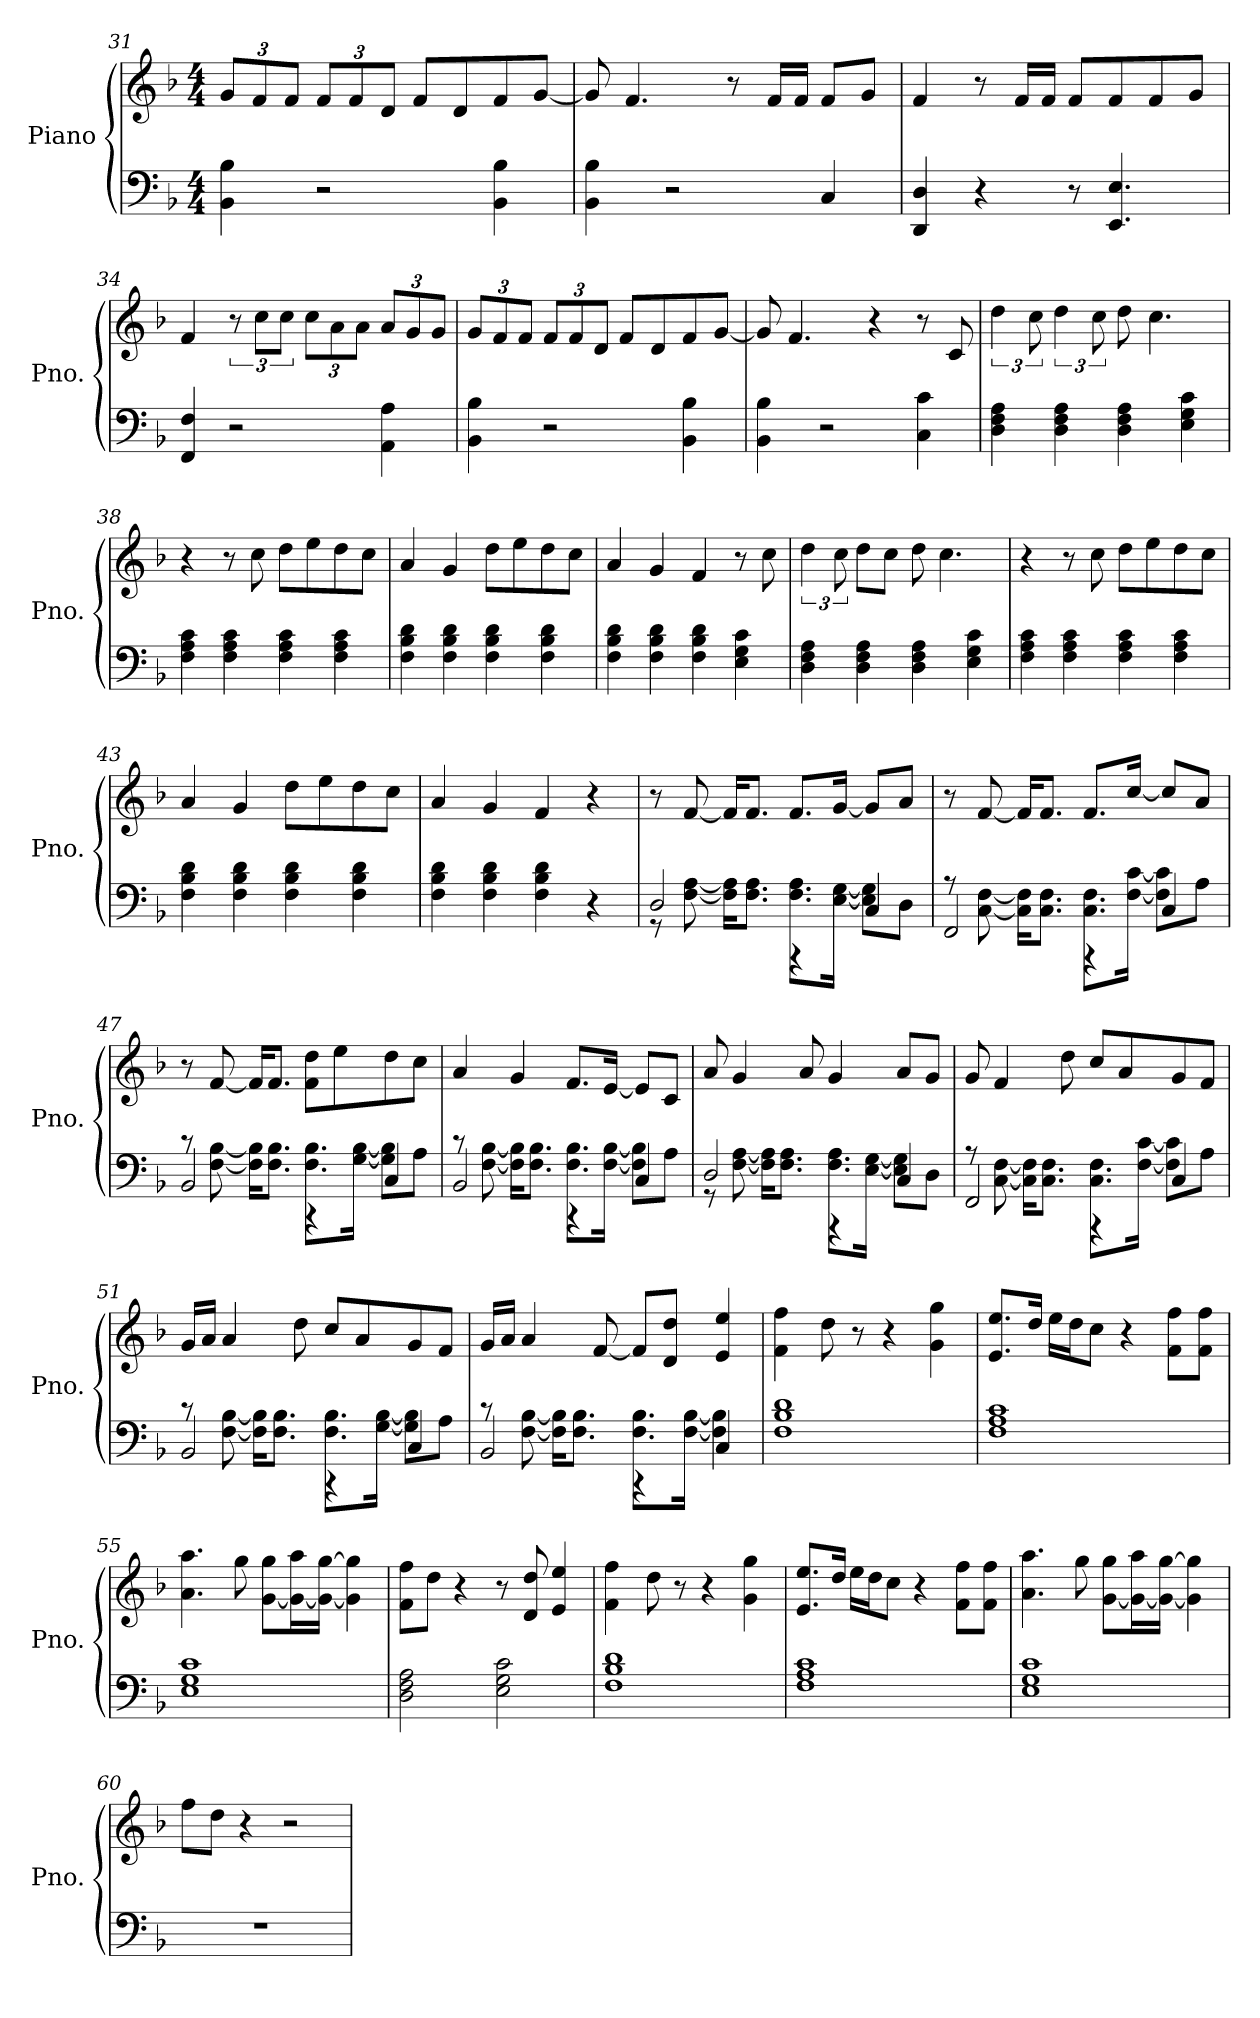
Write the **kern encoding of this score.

**kern	**kern
*part1	*part1
*staff2	*staff1
*I"Piano	*
*I'Pno.	*
*clefF4	*clefG2
*k[b-]	*k[b-]
*M4/4	*M4/4
*	*Xbrackettup
=31	=31
4BB-\ 4B-\	12g/L
.	12f/
.	12f/J
2r	12f/L
.	12f/
.	12d/J
.	8f/L
.	8d/
4BB-\ 4B-\	8f/
.	[8g/J
!!LO:LB:g=z
=32	=32
4BB-\ 4B-\	8g/]
.	4.f/
2r	.
.	8r
.	16f/LL
.	16f/JJ
4C/	8f/L
.	8g/J
=33	=33
4DD/ 4D/	4f/
4r	8r
.	16f/LL
.	16f/JJ
8r	8f/L
4.EE/ 4.E/	8f/
.	8f/
.	8g/J
=34	=34
4FF/ 4F/	4f/
*	*brackettup
2r	12r
.	12cc\L
.	12cc\J
*	*Xbrackettup
.	12cc\L
.	12a\
.	12a\J
4AA\ 4A\	12a/L
.	12g/
.	12g/J
=35	=35
4BB-\ 4B-\	12g/L
.	12f/
.	12f/J
2r	12f/L
.	12f/
.	12d/J
.	8f/L
.	8d/
4BB-\ 4B-\	8f/
.	[8g/J
=36	=36
4BB-\ 4B-\	8g/]
.	4.f/
2r	.
.	4r
4C\ 4c\	8r
.	8c/
!!LO:LB:g=z
=37	=37
*	*brackettup
4D\ 4F\ 4A\	6dd\
.	12cc\
4D\ 4F\ 4A\	6dd\
.	12cc\
4D\ 4F\ 4A\	8dd\
.	4.cc\
4E\ 4G\ 4c\	.
=38	=38
4F\ 4A\ 4c\	4r
4F\ 4A\ 4c\	8r
.	8cc\
4F\ 4A\ 4c\	8dd\L
.	8ee\
4F\ 4A\ 4c\	8dd\
.	8cc\J
=39	=39
4F\ 4B-\ 4d\	4a/
4F\ 4B-\ 4d\	4g/
4F\ 4B-\ 4d\	8dd\L
.	8ee\
4F\ 4B-\ 4d\	8dd\
.	8cc\J
=40	=40
4F\ 4B-\ 4d\	4a/
4F\ 4B-\ 4d\	4g/
4F\ 4B-\ 4d\	4f/
4E\ 4G\ 4c\	8r
.	8cc\
=41	=41
4D\ 4F\ 4A\	6dd\
.	12cc\
4D\ 4F\ 4A\	8dd\L
.	8cc\J
4D\ 4F\ 4A\	8dd\
.	4.cc\
4E\ 4G\ 4c\	.
=42	=42
4F\ 4A\ 4c\	4r
4F\ 4A\ 4c\	8r
.	8cc\
4F\ 4A\ 4c\	8dd\L
.	8ee\
4F\ 4A\ 4c\	8dd\
.	8cc\J
!!LO:LB:g=z
=43	=43
4F\ 4B-\ 4d\	4a/
4F\ 4B-\ 4d\	4g/
4F\ 4B-\ 4d\	8dd\L
.	8ee\
4F\ 4B-\ 4d\	8dd\
.	8cc\J
=44	=44
4F\ 4B-\ 4d\	4a/
4F\ 4B-\ 4d\	4g/
4F\ 4B-\ 4d\	4f/
4r	4r
=45	=45
*^	*
2D/	8r	8r
.	[8F\ [8A\	[8f/
.	16F\] 16A\]KL	16f/KL]
.	8.F\ 8.A\J	8.f/J
4rAAA	8.F\ 8.A\L	8.f/L
.	[16E\ [16G\Jk	[16g/Jk
4C/	8E\] 8G\]L	8g/L]
.	8D\J	8a/J
=46	=46	=46
2FF/	8rA	8r
.	[8C\ [8F\	[8f/
.	16C\] 16F\]KL	16f/KL]
.	8.C\ 8.F\J	8.f/J
4rAAA	8.C\ 8.F\L	8.f/L
.	[16F\ [16c\Jk	[16cc/Jk
4C/	8F\] 8c\]L	8cc/L]
.	8A\J	8a/J
!!LO:LB:g=z
=47	=47	=47
2BB-/	8rc	8r
.	[8F\ [8B-\	[8f/
.	16F\] 16B-\]KL	16f/KL]
.	8.F\ 8.B-\J	8.f/J
4rCC	8.F\ 8.B-\L	8f\ 8dd\L
.	.	8ee\
.	[16G\ [16B-\Jk	.
4C/	8G\] 8B-\]L	8dd\
.	8A\J	8cc\J
=48	=48	=48
2BB-/	8rc	4a/
.	[8F\ [8B-\	.
.	16F\] 16B-\]KL	4g/
.	8.F\ 8.B-\J	.
4rCC	8.F\ 8.B-\L	8.f/L
.	[16F\ [16B-\Jk	[16e/Jk
4C/	8F\] 8B-\]L	8e/L]
.	8A\J	8c/J
=49	=49	=49
2D/	8r	8a/
.	[8F\ [8A\	4g/
.	16F\] 16A\]KL	.
.	8.F\ 8.A\J	.
.	.	8a/
4rAAA	8.F\ 8.A\L	4g/
.	[16E\ [16G\Jk	.
4C/	8E\] 8G\]L	8a/L
.	8D\J	8g/J
=50	=50	=50
2FF/	8rA	8g/
.	[8C\ [8F\	4f/
.	16C\] 16F\]KL	.
.	8.C\ 8.F\J	.
.	.	8dd\
4rAAA	8.C\ 8.F\L	8cc/L
.	.	8a/
.	[16F\ [16c\Jk	.
4C/	8F\] 8c\]L	8g/
.	8A\J	8f/J
!!LO:PB:g=z
=51	=51	=51
2BB-/	8rc	16g/LL
.	.	16a/JJ
.	[8F\ [8B-\	4a/
.	16F\] 16B-\]KL	.
.	8.F\ 8.B-\J	.
.	.	8dd\
4rCC	8.F\ 8.B-\L	8cc/L
.	.	8a/
.	[16G\ [16B-\Jk	.
4C/	8G\] 8B-\]L	8g/
.	8A\J	8f/J
=52	=52	=52
2BB-/	8rc	16g/LL
.	.	16a/JJ
.	[8F\ [8B-\	4a/
.	16F\] 16B-\]KL	.
.	8.F\ 8.B-\J	.
.	.	[8f/
4rCC	8.F\ 8.B-\L	8f/L]
.	.	8d/ 8dd/J
.	[16F\ [16B-\Jk	.
4C/	4F\] 4B-\]	4e/ 4ee/
*v	*v	*
=53	=53
1F 1B- 1d	4f\ 4ff\
.	8dd\
.	8r
.	4r
.	4g\ 4gg\
=54	=54
1F 1A 1c	8.e/ 8.ee/L
.	16dd/Jk
.	16ee\LL
.	16dd\J
.	8cc\J
.	4r
.	8f\ 8ff\L
.	8f\ 8ff\J
!!LO:LB:g=z
=55	=55
1E 1G 1c	4.a\ 4.aa\
.	8gg\
.	[8g\ 8gg\L
.	16g\_ 16aa\L
.	16g\_ [16gg\JJ
.	4g\] 4gg\]
=56	=56
2D\ 2F\ 2A\	8f\ 8ff\L
.	8dd\J
.	4r
2E\ 2G\ 2c\	8r
.	8d/ 8dd/
.	4e/ 4ee/
=57	=57
1F 1B- 1d	4f\ 4ff\
.	8dd\
.	8r
.	4r
.	4g\ 4gg\
=58	=58
1F 1A 1c	8.e/ 8.ee/L
.	16dd/Jk
.	16ee\LL
.	16dd\J
.	8cc\J
.	4r
.	8f\ 8ff\L
.	8f\ 8ff\J
=59	=59
1E 1G 1c	4.a\ 4.aa\
.	8gg\
.	[8g\ 8gg\L
.	16g\_ 16aa\L
.	16g\_ [16gg\JJ
.	4g\] 4gg\]
=60	=60
1r	8ff\L
.	8dd\J
.	4r
.	2r
=	=
*-	*-
